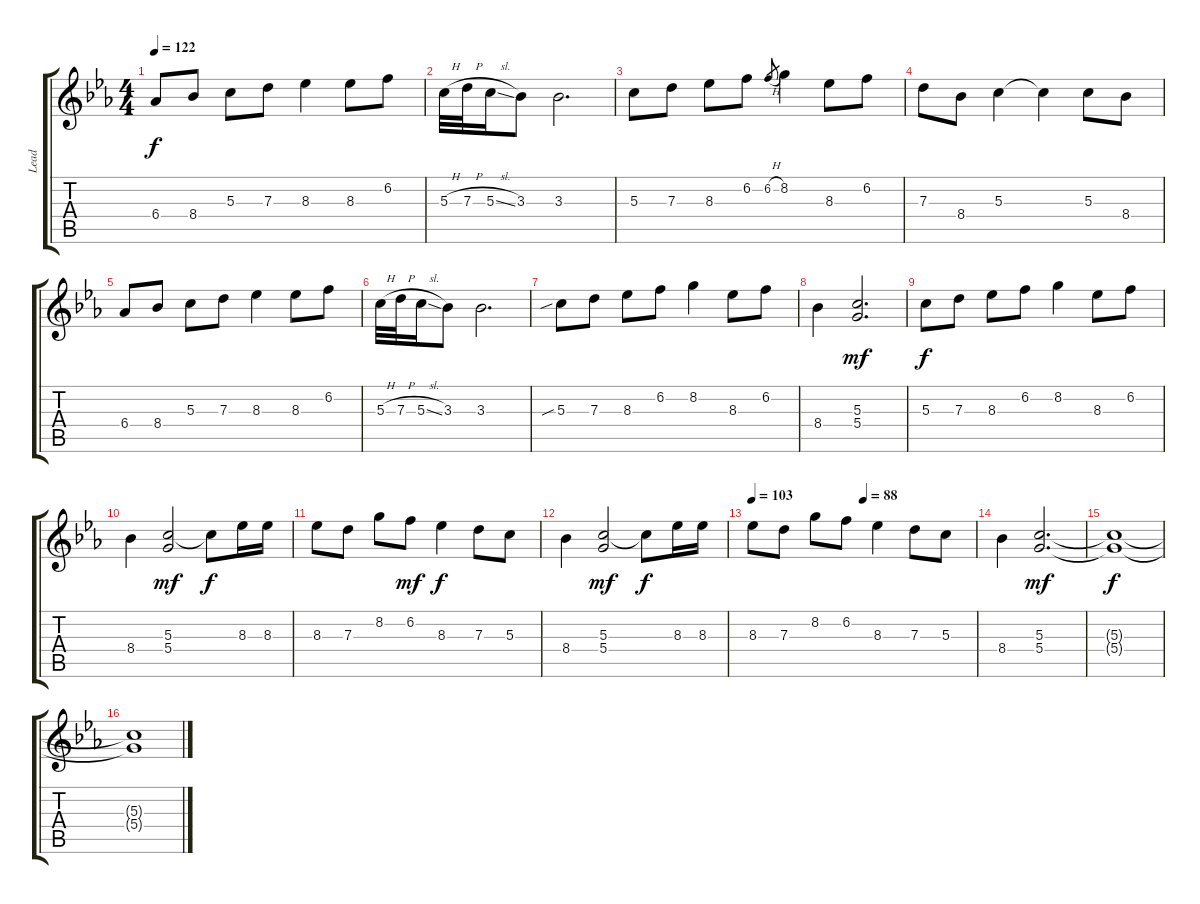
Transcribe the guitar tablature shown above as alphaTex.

\track ("Lead" "Lead") {instrument distortionguitar}
\staff {score tabs}
\tuning (E4 B3 G3 D3 A2 E2) {hide}
\ts (4 4)
\tempo 122
\clef g2
\ks eb
6.4.8{dy f} 8.4.8 5.3.8 7.3.8 8.3.4 8.3.8 6.2.8 |
5.3{h}.32 7.3{h}.32 5.3{sl}.16 3.3.8 3.3.2{d} |
5.3.8 7.3.8 8.3.8 6.2.8 6.2{h}.8{gr} 8.2.4 8.3.8 6.2.8 |
7.3.8 8.4.8 5.3.4 5.3{t}.4 5.3.8 8.4.8 |
6.4.8 8.4.8 5.3.8 7.3.8 8.3.4 8.3.8 6.2.8 |
5.3{h}.32 7.3{h}.32 5.3{sl}.16 3.3.8 3.3.2{d} |
5.3{sib}.8{volume 13} 7.3.8 8.3.8 6.2.8 8.2.4 8.3.8 6.2.8 |
8.4.4 (5.3 5.4).2{d dy mf} |
5.3.8{dy f} 7.3.8 8.3.8 6.2.8 8.2.4 8.3.8 6.2.8 |
8.4.4 (5.3 5.4).2{dy mf} 5.3{t}.8{dy f} 8.3.16 8.3.16 |
8.3.8 7.3.8 8.2.8 6.2.8{dy mf} 8.3.4{dy f} 7.3.8 5.3.8 |
8.4.4 (5.3 5.4).2{dy mf} 5.3{t}.8{dy f} 8.3.16 8.3.16 |
\tempo 103
\tempo (88 0.5)
8.3.8 7.3.8 8.2.8 6.2.8 8.3.4 7.3.8 5.3.8 |
8.4.4 (5.3 5.4).2{d dy mf} |
(5.3{t} 5.4{t}).1{dy f} |
(5.3{t} 5.4{t}).1{volume 13}
